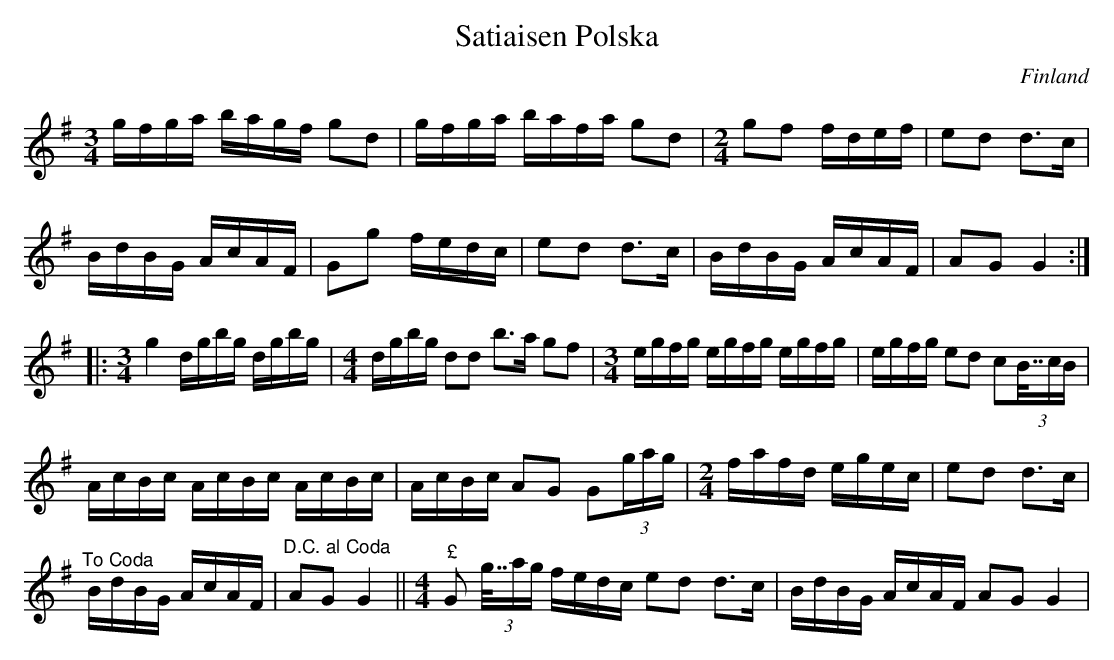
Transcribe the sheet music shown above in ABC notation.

X:1
T:Satiaisen Polska
O:Finland
L:1/16
M:3/4
K:G
gfga bagf g2d2 | gfga bafa g2d2 |[M:2/4] g2f2 fdef | e2d2 d2>c2 |
 BdBG AcAF | G2g2 fedc | e2d2 d2>c2 | BdBG AcAF | A2G2 G4 ::
[M:3/4] g4 dgbg dgbg |[M:4/4] dgbg d2d2 b2>a2 g2f2 | [M:3/4] egfg egfg egfg | egfg e2d2 c2(3B63/64cB |
 AcBc AcBc AcBc | AcBc A2G2 G2(3gag | [M:2/4] fafd egec | e2d2 d2>c2 | "^To Coda"
BdBG AcAF |"^D.C. al Coda"  A2G2 G4 || [M:4/4]"^£" G2 (3g63/64ag fedc e2d2 d2>c2 | BdBG AcAF A2G2 G4 |
